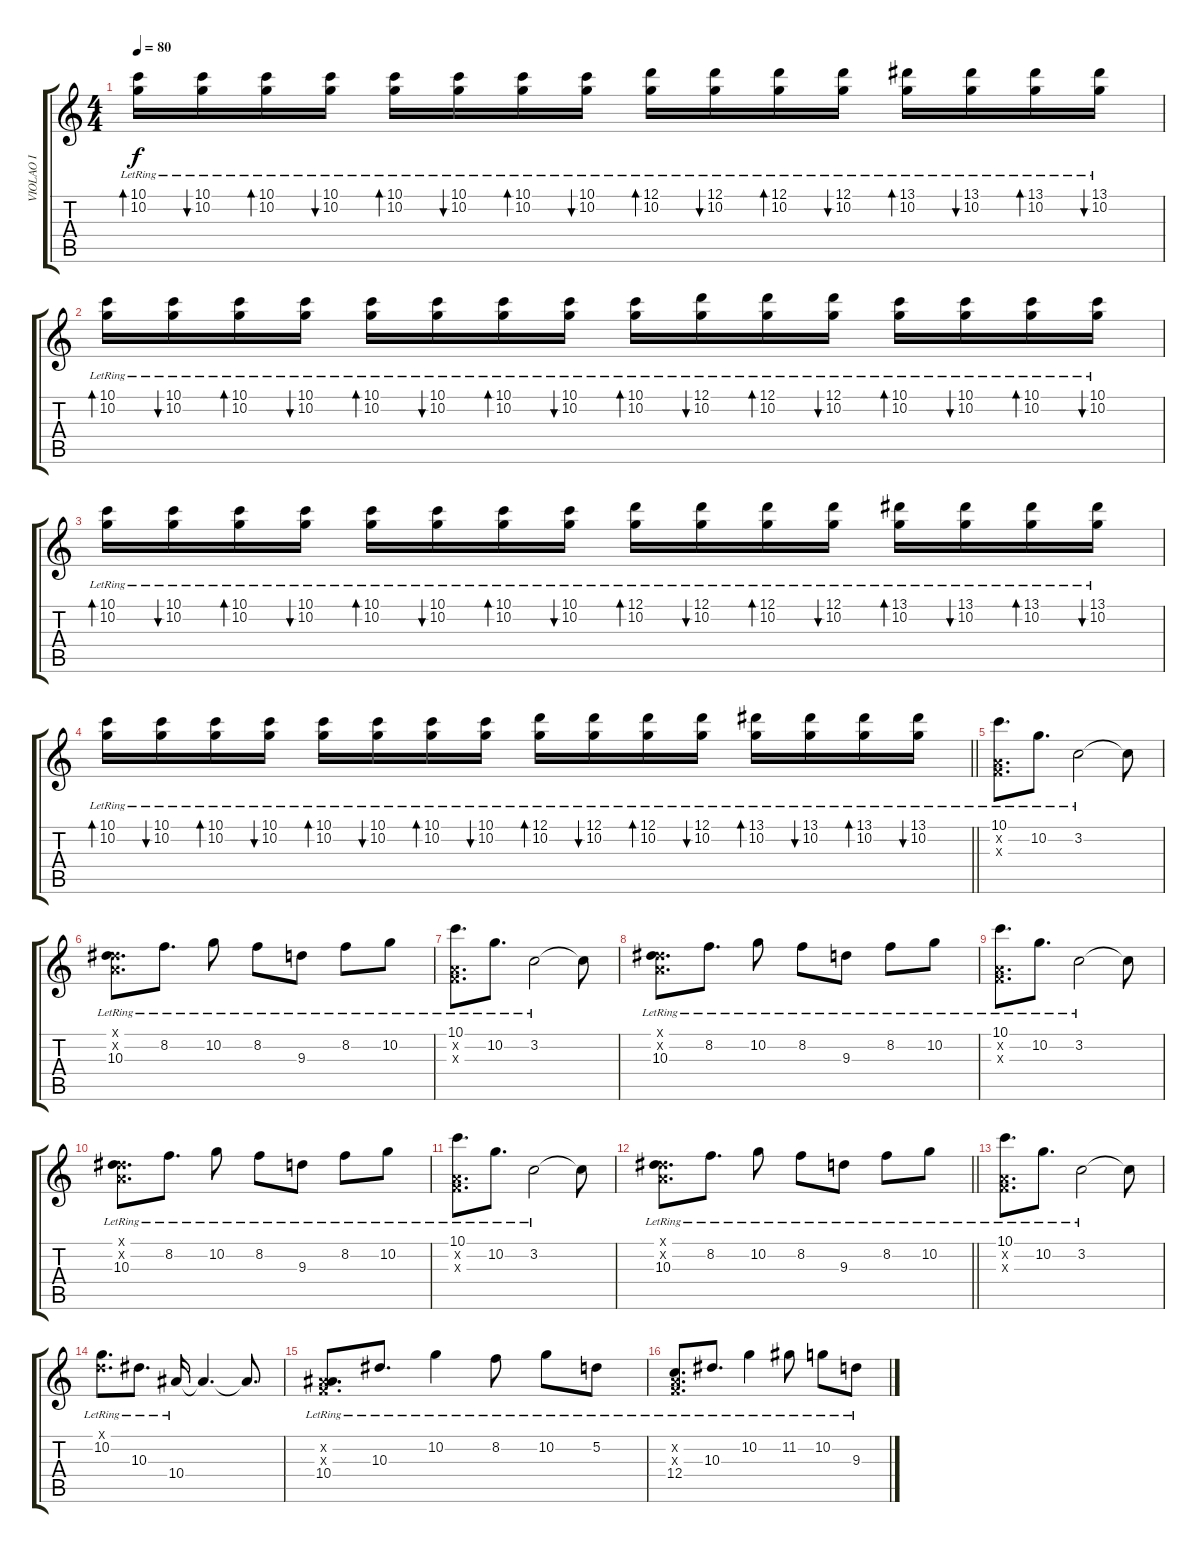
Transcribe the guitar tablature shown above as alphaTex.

\track ("VIOLAO I" "VIOLAO I") {instrument acousticguitarsteel}
\staff {score tabs}
\tuning (D4 A3 F3 C3 G2 C2) {hide}
\ts (4 4)
\section ("" "")
\tempo 80
\clef g2
\ks c
(10.1{lr} 10.2{lr}).16{bd 240 dy f} (10.1{lr} 10.2{lr}).16{bu 240} (10.1{lr} 10.2{lr}).16{bd 240} (10.1{lr} 10.2{lr}).16{bu 240} (10.1{lr} 10.2{lr}).16{bd 240} (10.1{lr} 10.2{lr}).16{bu 240} (10.1{lr} 10.2{lr}).16{bd 240} (10.1{lr} 10.2{lr}).16{bu 240} (12.1{lr} 10.2{lr}).16{bd 240} (12.1{lr} 10.2{lr}).16{bu 240} (12.1{lr} 10.2{lr}).16{bd 240} (12.1{lr} 10.2{lr}).16{bu 240} (13.1{lr} 10.2{lr}).16{bd 240} (13.1{lr} 10.2{lr}).16{bu 240} (13.1{lr} 10.2{lr}).16{bd 240} (13.1{lr} 10.2{lr}).16{bu 240} |
(10.1{lr} 10.2{lr}).16{bd 240} (10.1{lr} 10.2{lr}).16{bu 240} (10.1{lr} 10.2{lr}).16{bd 240} (10.1{lr} 10.2{lr}).16{bu 240} (10.1{lr} 10.2{lr}).16{bd 240} (10.1{lr} 10.2{lr}).16{bu 240} (10.1{lr} 10.2{lr}).16{bd 240} (10.1{lr} 10.2{lr}).16{bu 240} (10.1{lr} 10.2{lr}).16{bd 240} (12.1{lr} 10.2{lr}).16{bu 240} (12.1{lr} 10.2{lr}).16{bd 240} (12.1{lr} 10.2{lr}).16{bu 240} (10.1{lr} 10.2{lr}).16{bd 240} (10.1{lr} 10.2{lr}).16{bu 240} (10.1{lr} 10.2{lr}).16{bd 240} (10.1{lr} 10.2{lr}).16{bu 240} |
(10.1{lr} 10.2{lr}).16{bd 240} (10.1{lr} 10.2{lr}).16{bu 240} (10.1{lr} 10.2{lr}).16{bd 240} (10.1{lr} 10.2{lr}).16{bu 240} (10.1{lr} 10.2{lr}).16{bd 240} (10.1{lr} 10.2{lr}).16{bu 240} (10.1{lr} 10.2{lr}).16{bd 240} (10.1{lr} 10.2{lr}).16{bu 240} (12.1{lr} 10.2{lr}).16{bd 240} (12.1{lr} 10.2{lr}).16{bu 240} (12.1{lr} 10.2{lr}).16{bd 240} (12.1{lr} 10.2{lr}).16{bu 240} (13.1{lr} 10.2{lr}).16{bd 240} (13.1{lr} 10.2{lr}).16{bu 240} (13.1{lr} 10.2{lr}).16{bd 240} (13.1{lr} 10.2{lr}).16{bu 240} |
\barLineRight lightlight
(10.1{lr} 10.2{lr}).16{bd 240} (10.1{lr} 10.2{lr}).16{bu 240} (10.1{lr} 10.2{lr}).16{bd 240} (10.1{lr} 10.2{lr}).16{bu 240} (10.1{lr} 10.2{lr}).16{bd 240} (10.1{lr} 10.2{lr}).16{bu 240} (10.1{lr} 10.2{lr}).16{bd 240} (10.1{lr} 10.2{lr}).16{bu 240} (12.1{lr} 10.2{lr}).16{bd 240} (12.1{lr} 10.2{lr}).16{bu 240} (12.1{lr} 10.2{lr}).16{bd 240} (12.1{lr} 10.2{lr}).16{bu 240} (13.1{lr} 10.2{lr}).16{bd 240} (13.1{lr} 10.2{lr}).16{bu 240} (13.1{lr} 10.2{lr}).16{bd 240} (13.1{lr} 10.2{lr}).16{bu 240} |
\section ("" "")
(10.1{lr} 0.2{x} 0.3{x}).8{d} 10.2{lr}.8{d} 3.2{lr}.2 3.2{t}.8 |
(0.1{x} 0.2{x} 10.3{lr}).8{d} 8.2{lr}.8{d} 10.2{lr}.8 8.2{lr}.8 9.3{lr}.8 8.2{lr}.8 10.2{lr}.8 |
(10.1{lr} 0.2{x} 0.3{x}).8{d} 10.2{lr}.8{d} 3.2{lr}.2 3.2{t}.8 |
(0.1{x} 0.2{x} 10.3{lr}).8{d} 8.2{lr}.8{d} 10.2{lr}.8 8.2{lr}.8 9.3{lr}.8 8.2{lr}.8 10.2{lr}.8 |
(10.1{lr} 0.2{x} 0.3{x}).8{d} 10.2{lr}.8{d} 3.2{lr}.2 3.2{t}.8 |
(0.1{x} 0.2{x} 10.3{lr}).8{d} 8.2{lr}.8{d} 10.2{lr}.8 8.2{lr}.8 9.3{lr}.8 8.2{lr}.8 10.2{lr}.8 |
(10.1{lr} 0.2{x} 0.3{x}).8{d} 10.2{lr}.8{d} 3.2{lr}.2 3.2{t}.8 |
\barLineRight lightlight
(0.1{x} 0.2{x} 10.3{lr}).8{d} 8.2{lr}.8{d} 10.2{lr}.8 8.2{lr}.8 9.3{lr}.8 8.2{lr}.8 10.2{lr}.8 |
\section ("" "")
(10.1{lr} 0.2{x} 0.3{x}).8{d} 10.2{lr}.8{d} 3.2{lr}.2 3.2{t}.8 |
(0.1{x} 10.2{lr}).8{d} 10.3{lr}.8{d} 10.4{lr}.16 10.4{t}.4{d} 10.4{t}.8{d} |
(0.2{x} 0.3{x} 10.4{lr}).8{d} 10.3{lr}.8{d} 10.2{lr}.4 8.2{lr}.8 10.2{lr}.8 5.2{lr}.8 |
(0.2{x} 0.3{x} 12.4{lr}).8{d} 10.3{lr}.8{d} 10.2{lr}.4 11.2{lr}.8 10.2{lr}.8 9.3{lr}.8
